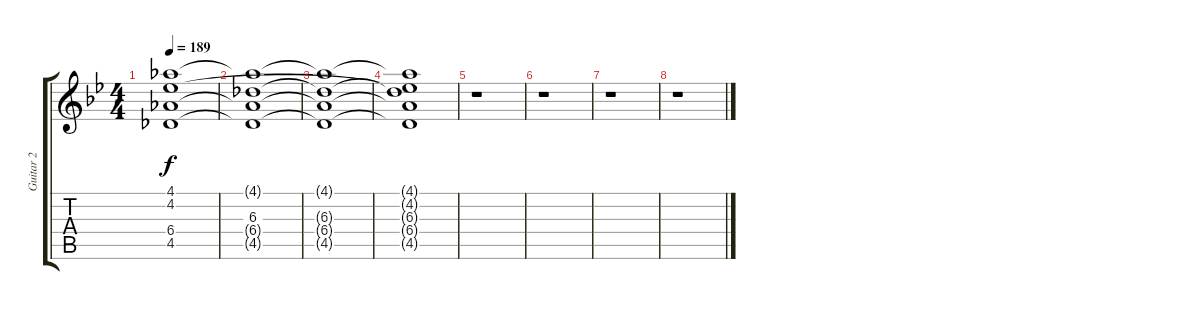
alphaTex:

\track ("Guitar 2" "Guitar 2") {instrument overdrivenguitar}
\staff {score tabs}
\tuning (E4 B3 G3 D3 A2 E2) {hide}
\ts (4 4)
\tempo 189
\clef g2
\ks bb
(4.1{t} 4.2{t} 6.4{t} 4.5{t}).1{dy f} |
(4.1{t} 6.3{t} 6.4{t} 4.5{t}).1 |
(4.1{t} 6.3{t} 6.4{t} 4.5{t}).1 |
(4.1{t} 4.2{t} 6.3{t} 6.4{t} 4.5{t}).1 |
r.1 |
r.1 |
r.1 |
r.1
